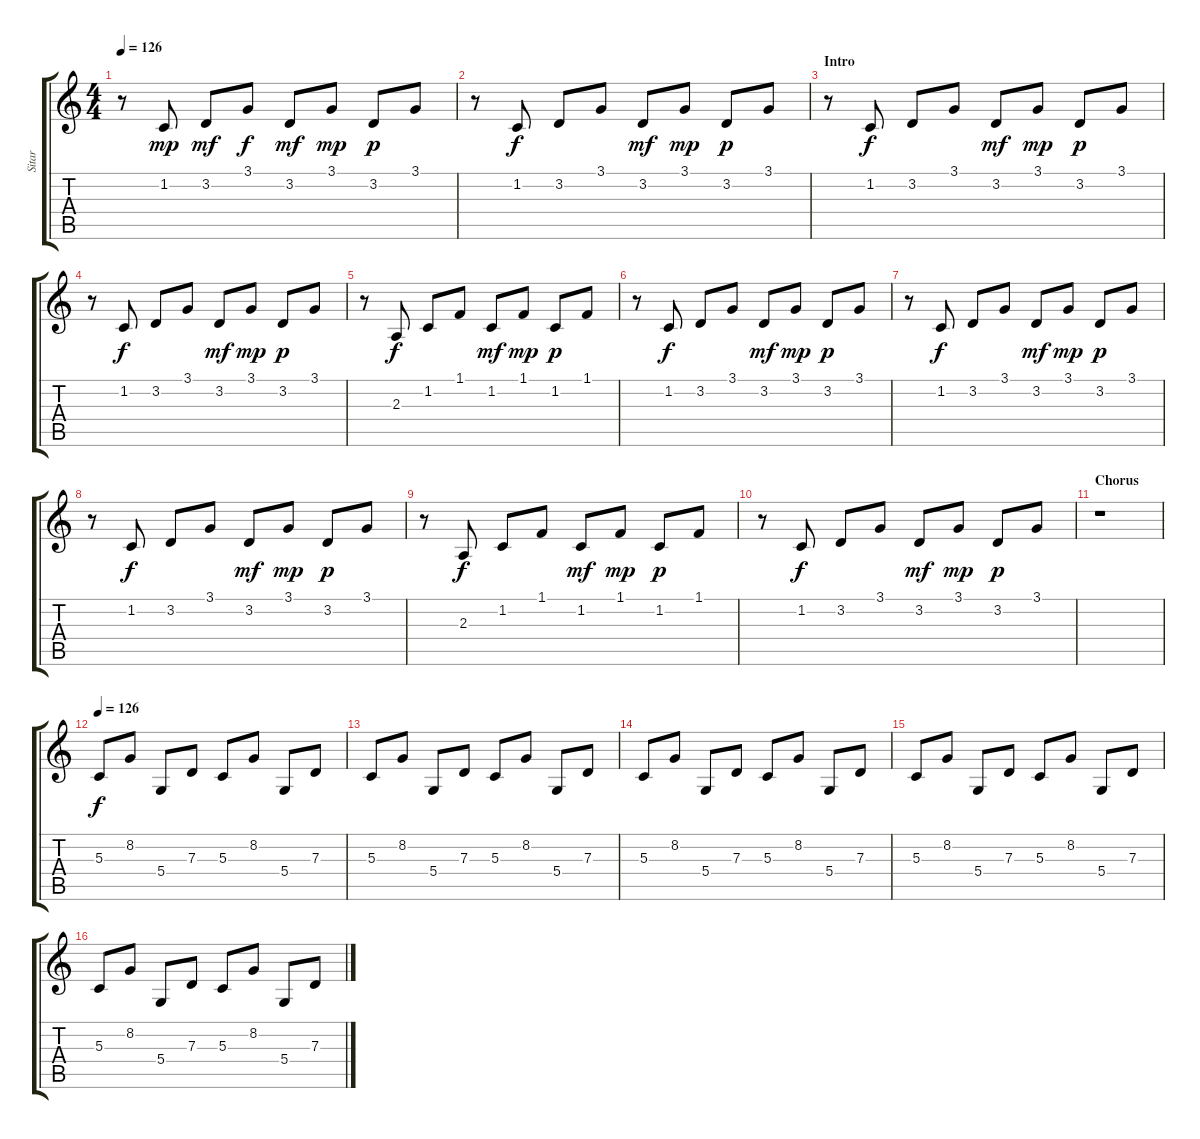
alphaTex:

\track ("Sitar" "Sitar") {instrument sitar}
\staff {score tabs}
\tuning (E4 B3 G3 D3 A2 E2) {hide}
\ts (4 4)
\tempo 126
\tempo 119
\tempo 126
\clef g2
\ks c
r.8{dy mp instrument sitar} 1.2.8 3.2.8{dy mf} 3.1.8{dy f} 3.2.8{dy mf} 3.1.8{dy mp} 3.2.8{dy p} 3.1.8 |
r.8 1.2.8{dy f} 3.2.8 3.1.8 3.2.8{dy mf} 3.1.8{dy mp} 3.2.8{dy p} 3.1.8 |
\section ("" "Intro")
r.8 1.2.8{dy f} 3.2.8 3.1.8 3.2.8{dy mf} 3.1.8{dy mp} 3.2.8{dy p} 3.1.8 |
r.8 1.2.8{dy f} 3.2.8 3.1.8 3.2.8{dy mf} 3.1.8{dy mp} 3.2.8{dy p} 3.1.8 |
r.8 2.3.8{dy f} 1.2.8 1.1.8 1.2.8{dy mf} 1.1.8{dy mp} 1.2.8{dy p} 1.1.8 |
r.8 1.2.8{dy f} 3.2.8 3.1.8 3.2.8{dy mf} 3.1.8{dy mp} 3.2.8{dy p} 3.1.8 |
r.8 1.2.8{dy f} 3.2.8 3.1.8 3.2.8{dy mf} 3.1.8{dy mp} 3.2.8{dy p} 3.1.8 |
r.8 1.2.8{dy f} 3.2.8 3.1.8 3.2.8{dy mf} 3.1.8{dy mp} 3.2.8{dy p} 3.1.8 |
r.8 2.3.8{dy f} 1.2.8 1.1.8 1.2.8{dy mf} 1.1.8{dy mp} 1.2.8{dy p} 1.1.8 |
r.8 1.2.8{dy f} 3.2.8 3.1.8 3.2.8{dy mf} 3.1.8{dy mp} 3.2.8{dy p} 3.1.8 |
\section ("" "Chorus")
r.1 |
\tempo 126
5.3.8{dy f} 8.2.8 5.4.8 7.3.8 5.3.8 8.2.8 5.4.8 7.3.8 |
5.3.8 8.2.8 5.4.8 7.3.8 5.3.8 8.2.8 5.4.8 7.3.8 |
5.3.8 8.2.8 5.4.8 7.3.8 5.3.8 8.2.8 5.4.8 7.3.8 |
5.3.8 8.2.8 5.4.8 7.3.8 5.3.8 8.2.8 5.4.8 7.3.8 |
5.3.8 8.2.8 5.4.8 7.3.8 5.3.8 8.2.8 5.4.8 7.3.8
